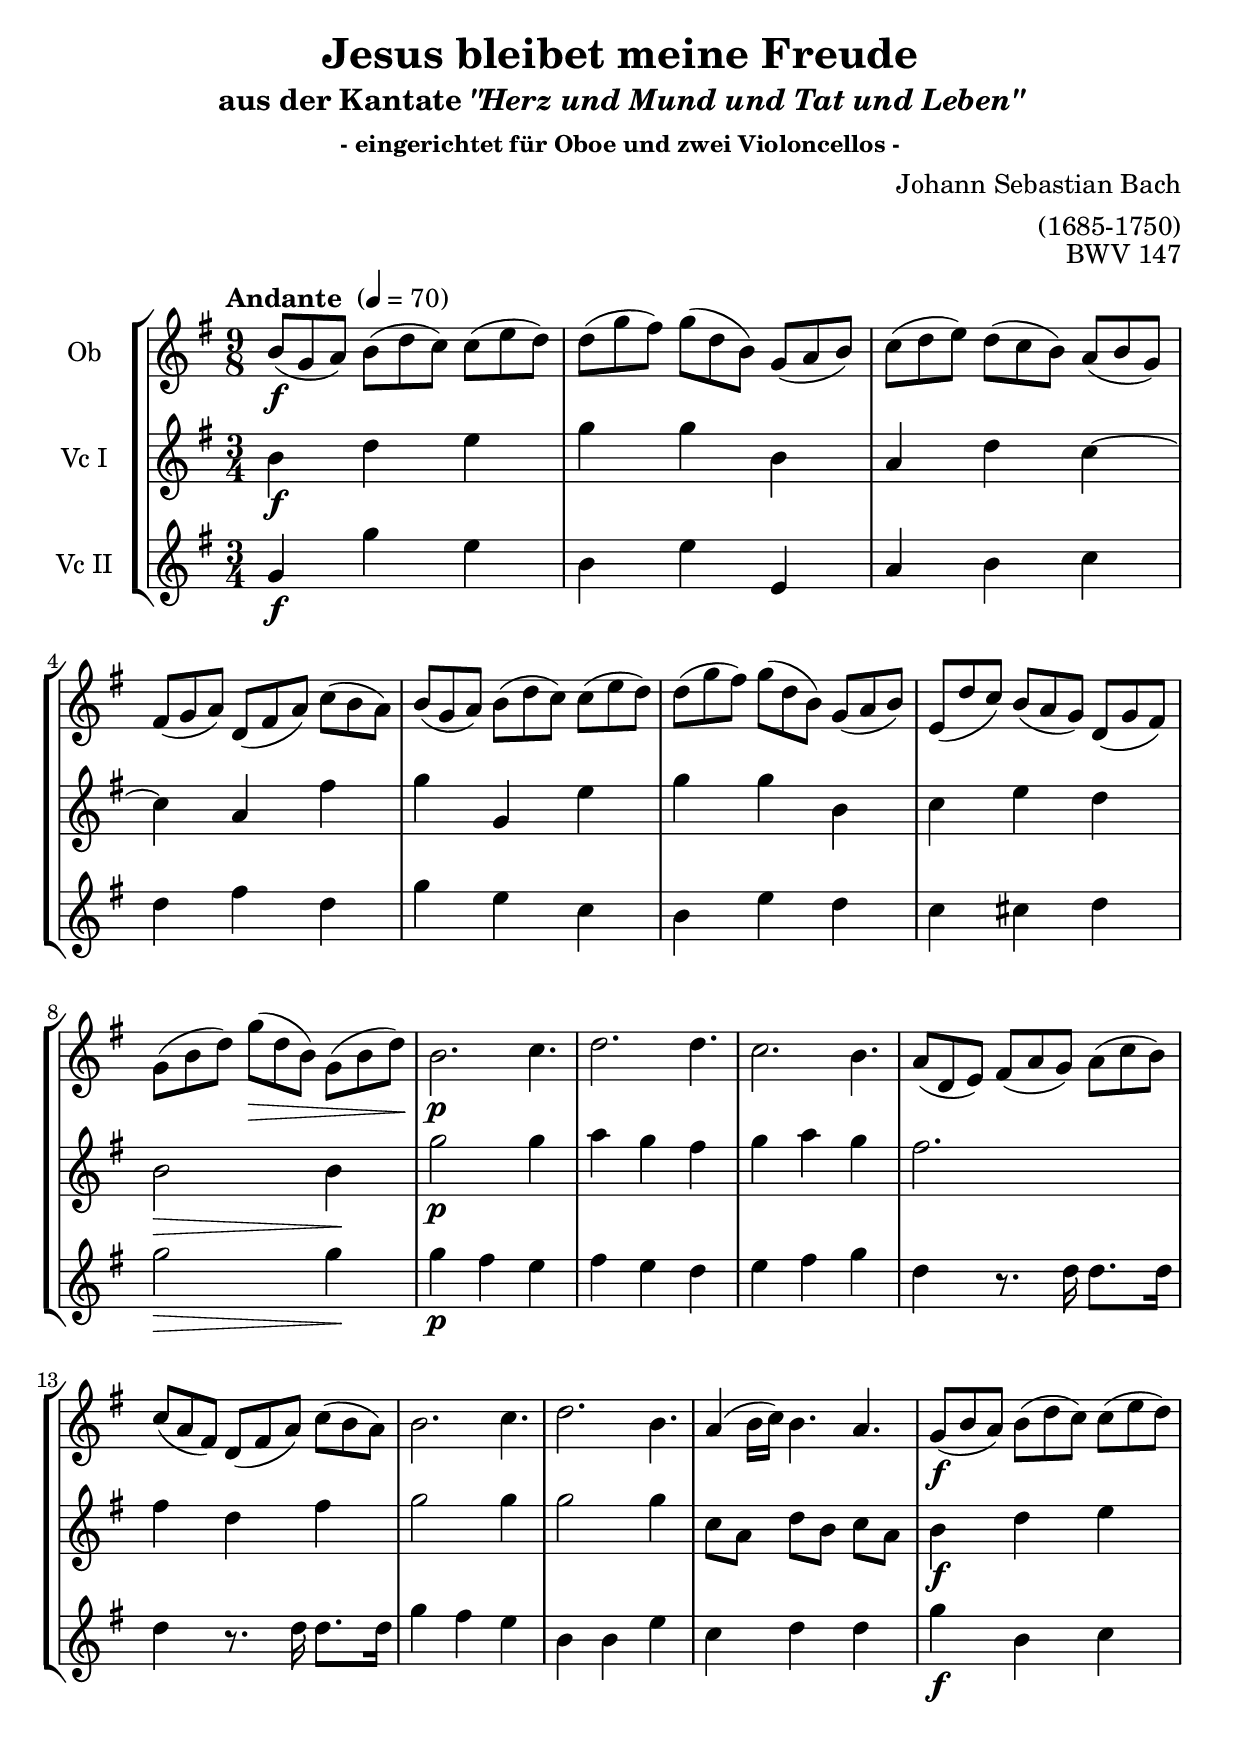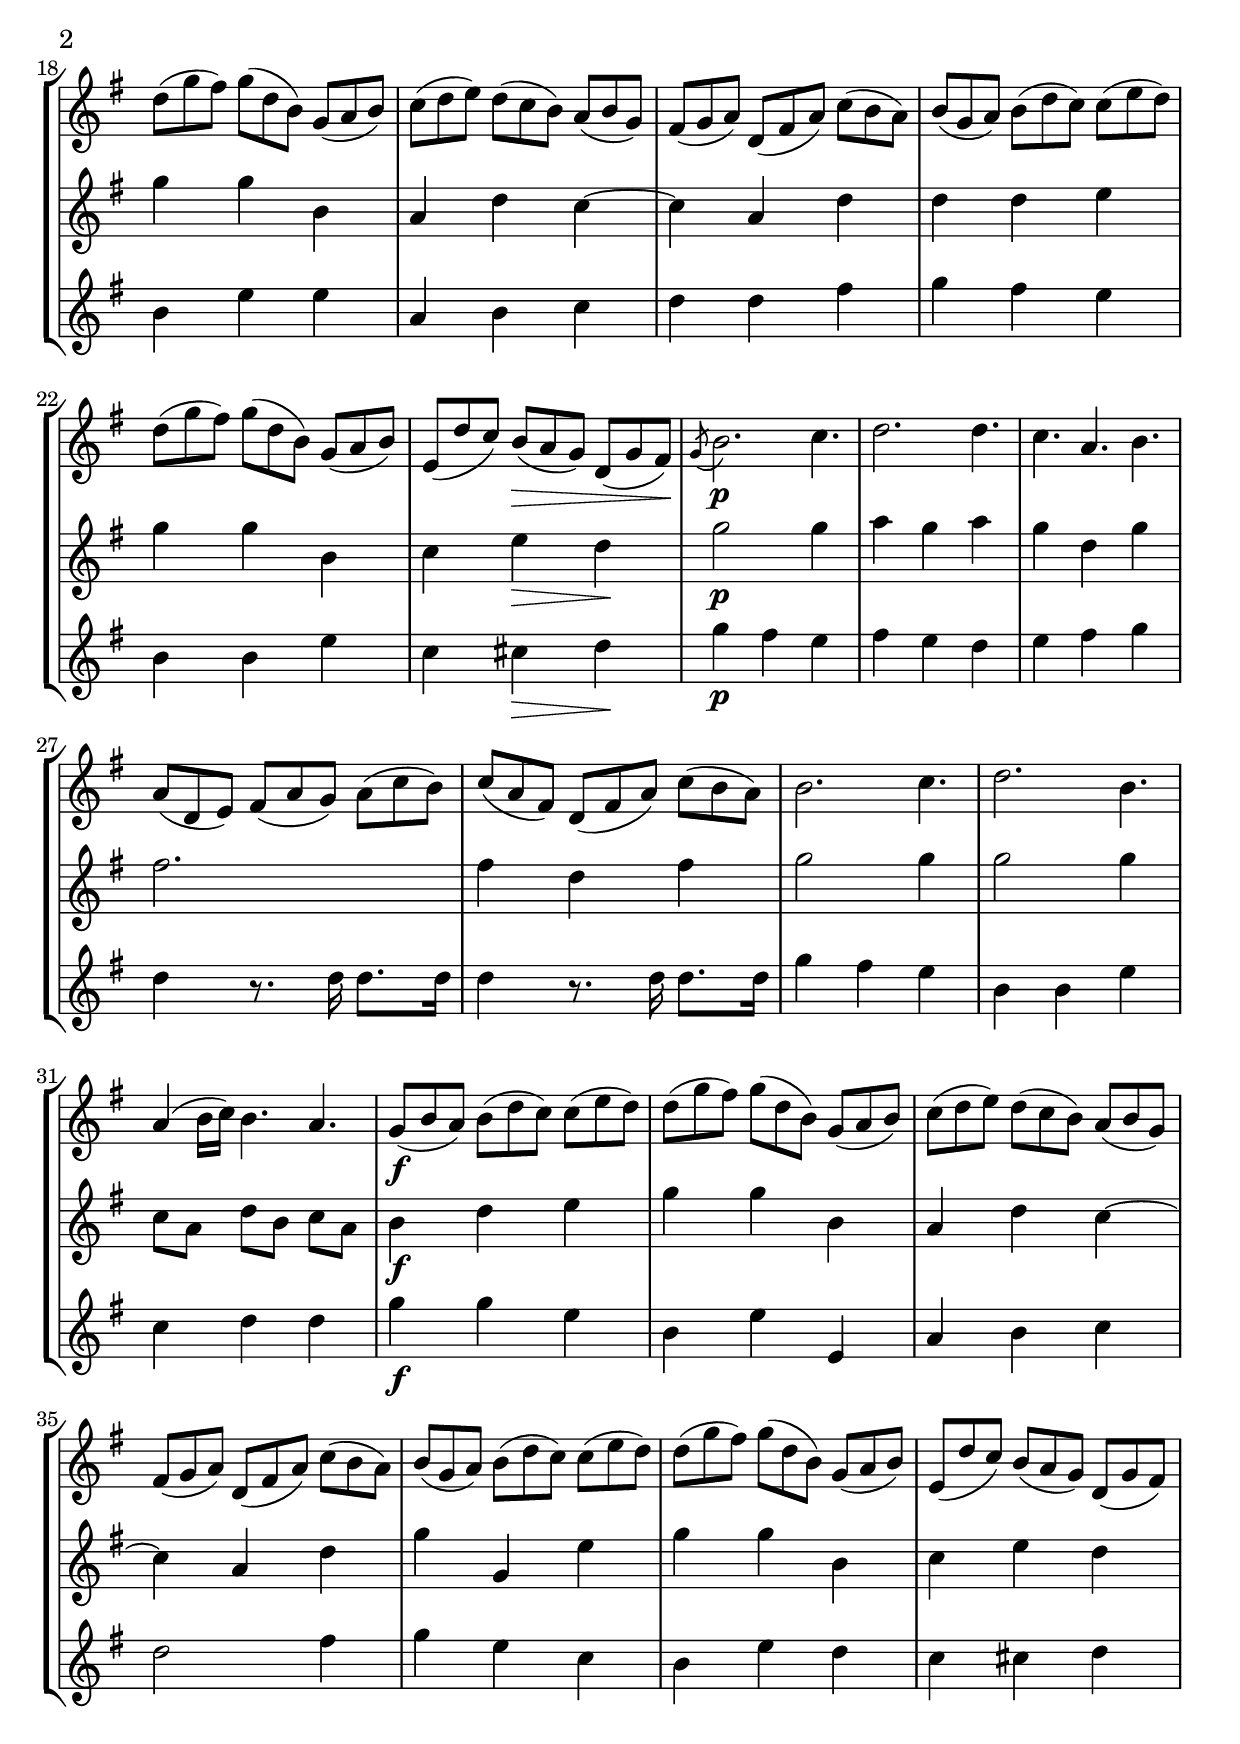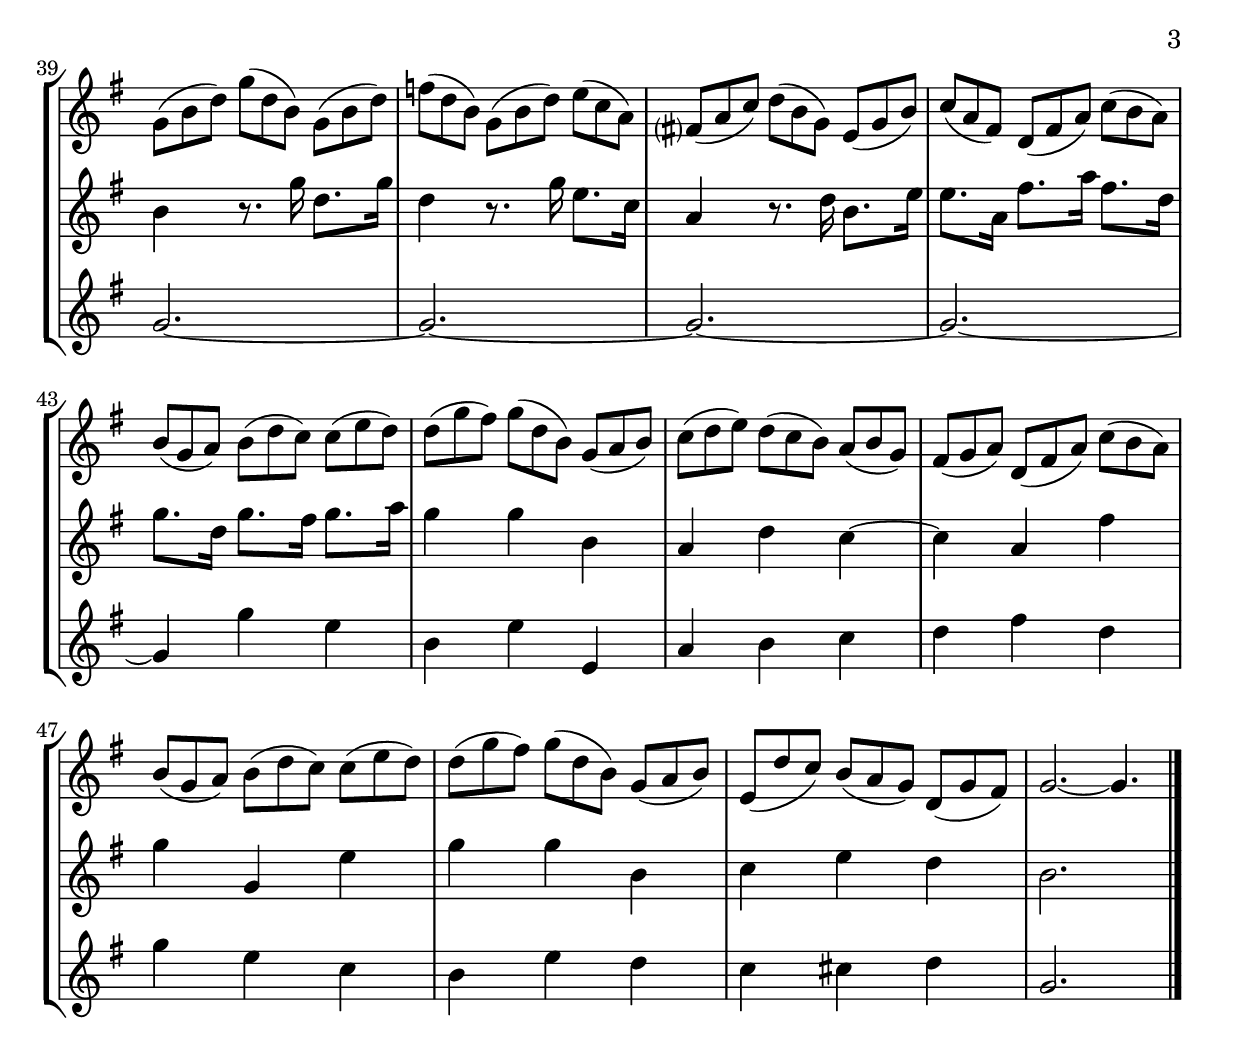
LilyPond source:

\version "2.14.2"
\include "deutsch.ly"

#(set-global-staff-size 23)

\header {
  title = "Jesus bleibet meine Freude"
  subtitle = \markup { "aus der Kantate" \italic "\"Herz und Mund und Tat und Leben\"" }
  subsubtitle = "- eingerichtet für Oboe und zwei Violoncellos -"
  composer = "Johann Sebastian Bach"
  arranger = "(1685-1750)"
  opus = "BWV 147"
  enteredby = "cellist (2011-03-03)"
}

voiceconsts = {
 \key g \major
 \time 3/4
% \numericTimeSignature
 \compressFullBarRests
 \tempo "Andante " 4=70
}

%minstr = "harpsichord"
mihi = "clarinet"
%minstr = "accordion"
milo = "bassoon"

cresc = \markup \italic "cresc."

va = \relative c'' \scaleDurations #'(2 . 3) {
  \voiceconsts
  \set Staff.timeSignatureFraction = #'(9 . 8)
  \clef "treble"

  h8(\f g a) h[( d c]) c( e d)
  d( g fis) g[( d h]) g( a h)
  c( d e) d[( c h]) a( h g)
  fis( g a) d,[( fis a]) c( h a)
  h( g a) h[( d c]) c( e d)

  d( g fis) g[( d h]) g( a h)
  e,( d' c) h[( a g]) d( g fis)
  g( h d) g[(\> d h]) g( h d)\!
  h2.\p c4.
  d2. d4.
  c2. h4.

  a8( d, e) fis[( a g]) a( c h)
  c( a fis) d[( fis a]) c( h a)
  h2. c4.
  d2. h4.
  a4( h16 c) h4. a
  g8(\f h a) h[( d c]) c( e d)

  d( g fis) g[( d h]) g( a h)
  c( d e) d[( c h]) a( h g)
  fis( g a) d,[( fis a]) c( h a)
  h( g a) h[( d c]) c( e d)
  d( g fis) g[( d h]) g( a h)

  e,( d' c) h[(\> a g]) d( g fis)\!
  \acciaccatura g h2.\p c4.
  d2. d4.
  c a h
  a8( d, e) fis[( a g]) a( c h)
  c( a fis) d[( fis a]) c( h a)
  h2. c4.

  d2. h4.
  a4( h16 c) h4. a
  g8(\f h a) h[( d c]) c( e d)
  d( g fis) g[( d h]) g( a h)
  c( d e) d[( c h]) a( h g)

  fis( g a) d,[( fis a]) c( h a)
  h( g a) h[( d c]) c( e d)
  d( g fis) g[( d h]) g( a h)
  e,( d' c) h[( a g]) d( g fis)

  g( h d) g[( d h]) g( h d)
  f( d h) g[( h d]) e( c a)
  fis?( a c) d[( h g]) e( g h)
  c( a fis) d[( fis a]) c( h a)

  h( g a) h[( d c]) c( e d)
  d( g fis) g[( d h]) g( a h)
  c( d e) d[( c h]) a( h g)
  fis( g a) d,[( fis a]) c( h a)

  h( g a) h[( d c]) c( e d)
  d( g fis) g[( d h]) g( a h)
  e,( d' c) h[( a g]) d( g fis)
  g2.~ g4. \bar "|."
}

vb = \relative c' {
  \voiceconsts
  \clef "treble"

  h4\f d e
  g g h,
  a d c~
  c a fis'
  g g, e'
  g g h,
  c e d
  h2\> h4\!

  g'2\p g4
  a g fis
  g a g
  fis2.
  fis4 d fis
  g2 g4
  g2 g4
  c,8 a d[ h] c a

  h4\f d e
  g g h,
  a d c~
  c a d
  d d e
  g g h,
  c e\> d\!
  g2\p g4

  a g a
  g d g
  fis2.
  fis4 d fis
  g2 g4
  g2 g4
  c,8 a d[ h] c a
  h4\f d e

  g g h,
  a d c~
  c a d
  g g, e'
  g g h,
  c e d
  h r8. g'16 d8.[ g16]

  d4 r8. g16 e8.[ c16]
  a4 r8. d16 h8.[ e16]
  e8. a,16 fis'8.[ a16] fis8. d16
  g8. d16 g8.[ fis16] g8. a16
  g4 g h,

  a d c~
  c a fis'
  g g, e'
  g g h,
  c e d
  h2. \bar "|."
}

vc = \relative c {
  \voiceconsts
  \clef "treble"

  g4\f g' e
  h e e,
  a h c
  d fis d
  g e c
  h e d
  c cis d
  g2\> g4\!

  g\p fis e
  fis e d
  e fis g
  d r8. d16 d8.[ d16]
  d4 r8. d16 d8.[ d16]
  g4 fis e
  h h e

  c d d
  g\f h, c
  h e e
  a, h c
  d d fis
  g fis e
  h h e
  c cis\> d\!

  g4\p fis e
  fis e d
  e fis g
  d r8. d16 d8.[ d16]
  d4 r8. d16 d8.[ d16]
  g4 fis e

  h h e
  c d d
  g\f g e
  h e e,
  a h c
  d2 fis4
  g e c

  h e d
  c cis d
  g,2.~
  g~
  g~
  g~
  g4 g' e

  h e e,
  a h c
  d fis d
  g e c
  h e d
  c cis d
  g,2. \bar "|."
}


music = \new StaffGroup <<
      \new Staff {
	\set Staff.midiInstrument = \mihi
	\set Staff.instrumentName = #"Ob"
	\transpose g g { \va }
      }

      \new Staff {
	\set Staff.midiInstrument = \mihi
	\set Staff.instrumentName = #"Vc I"
	\transpose g, g { \vb }
      }

      \new Staff {
	\set Staff.midiInstrument = \milo
	\set Staff.instrumentName = #"Vc II"
	\transpose g,, g { \vc }
      }
>>

\book {
  \score {
    \music
    \layout {}
  }

  \score {
    \unfoldRepeats \music

    \midi {
      \context {
        \Score
        tempoWholesPerMinute = #(ly:make-moment 70 4)
      }
    }
  }
}
